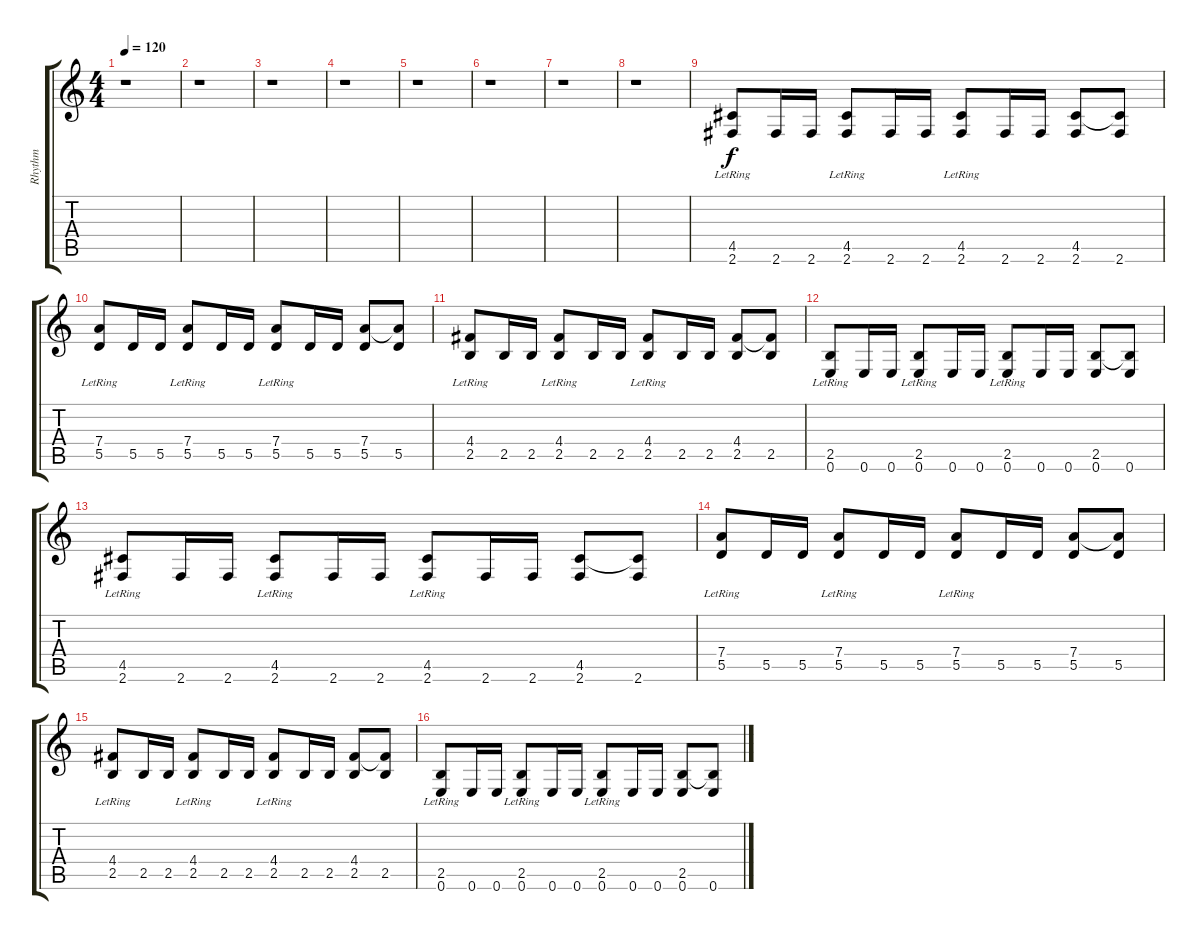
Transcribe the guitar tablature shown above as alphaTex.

\track ("Rhythm" "Rhythm") {instrument distortionguitar}
\staff {score tabs}
\tuning (E4 B3 G3 D3 A2 E2) {hide}
\ts (4 4)
\tempo 120
\clef g2
\ks c
r.1{dy f} |
r.1 |
r.1 |
r.1 |
r.1 |
r.1 |
r.1 |
r.1 |
(4.5{lr} 2.6).8 2.6.16 2.6.16 (4.5{lr} 2.6).8 2.6.16 2.6.16 (4.5{lr} 2.6).8 2.6.16 2.6.16 (4.5 2.6).8 (4.5{t} 2.6).8 |
(7.4{lr} 5.5).8 5.5.16 5.5.16 (7.4{lr} 5.5).8 5.5.16 5.5.16 (7.4{lr} 5.5).8 5.5.16 5.5.16 (7.4 5.5).8 (7.4{t} 5.5).8 |
(4.4{lr} 2.5).8 2.5.16 2.5.16 (4.4{lr} 2.5).8 2.5.16 2.5.16 (4.4{lr} 2.5).8 2.5.16 2.5.16 (4.4 2.5).8 (4.4{t} 2.5).8 |
(2.5{lr} 0.6).8 0.6.16 0.6.16 (2.5{lr} 0.6).8 0.6.16 0.6.16 (2.5{lr} 0.6).8 0.6.16 0.6.16 (2.5 0.6).8 (2.5{t} 0.6).8 |
(4.5{lr} 2.6).8 2.6.16 2.6.16 (4.5{lr} 2.6).8 2.6.16 2.6.16 (4.5{lr} 2.6).8 2.6.16 2.6.16 (4.5 2.6).8 (4.5{t} 2.6).8 |
(7.4{lr} 5.5).8 5.5.16 5.5.16 (7.4{lr} 5.5).8 5.5.16 5.5.16 (7.4{lr} 5.5).8 5.5.16 5.5.16 (7.4 5.5).8 (7.4{t} 5.5).8 |
(4.4{lr} 2.5).8 2.5.16 2.5.16 (4.4{lr} 2.5).8 2.5.16 2.5.16 (4.4{lr} 2.5).8 2.5.16 2.5.16 (4.4 2.5).8 (4.4{t} 2.5).8 |
(2.5{lr} 0.6).8 0.6.16 0.6.16 (2.5{lr} 0.6).8 0.6.16 0.6.16 (2.5{lr} 0.6).8 0.6.16 0.6.16 (2.5 0.6).8 (2.5{t} 0.6).8
